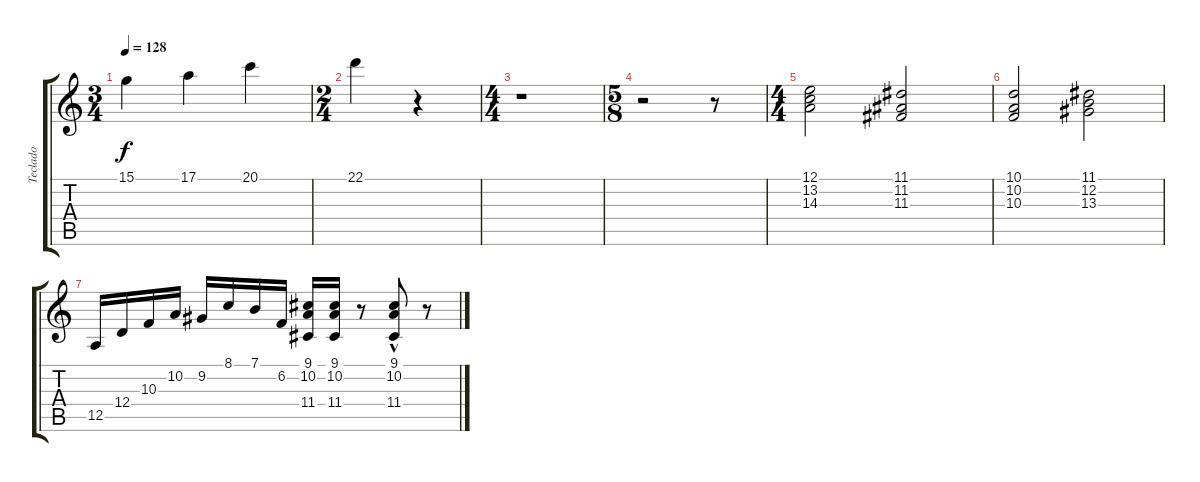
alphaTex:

\track ("Teclado" "Teclado") {instrument synthstrings1}
\staff {score tabs}
\tuning (E4 B3 G3 D3 A2 E2) {hide}
\ts (3 4)
\tempo 128
\clef g2
\ks c
15.1.4{dy f} 17.1.4 20.1.4 |
\ts (2 4)
22.1.4 r.4 |
\ts (4 4)
r.1 |
\ts (5 8)
r.2 r.8 |
\ts (4 4)
(12.1 13.2 14.3).2{volume 8 instrument synthstrings1} (11.1 11.2 11.3).2 |
(10.1 10.2 10.3).2 (11.1 12.2 13.3).2 |
12.5.16{volume 10 instrument drawbarorgan} 12.4.16 10.3.16 10.2.16 9.2.16 8.1.16 7.1.16 6.2.16 (9.1 10.2 11.4).16 (9.1 10.2 11.4).16 r.8 (9.1{hac} 10.2 11.4).8 r.8
